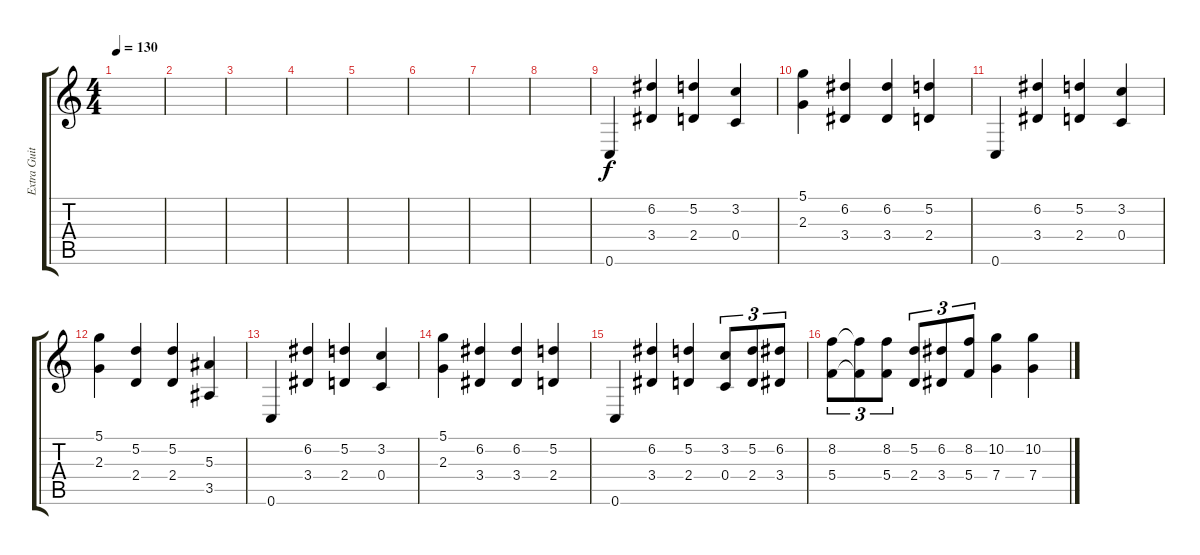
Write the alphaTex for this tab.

\track ("Extra Guitar #1" "Extra Guit") {instrument distortionguitar}
\staff {score tabs}
\tuning (D4 A3 F3 C3 G2 C2) {hide}
\ts (4 4)
\tempo 130
\clef g2
\ks c
|
|
|
|
|
|
|
|
0.6.4 (6.2 3.4).4 (5.2 2.4).4 (3.2 0.4).4 |
(5.1 2.3).4 (6.2 3.4).4 (6.2 3.4).4 (5.2 2.4).4 |
0.6.4 (6.2 3.4).4 (5.2 2.4).4 (3.2 0.4).4 |
(5.1 2.3).4 (5.2 2.4).4 (5.2 2.4).4 (5.3 3.5).4 |
0.6.4 (6.2 3.4).4 (5.2 2.4).4 (3.2 0.4).4 |
(5.1 2.3).4 (6.2 3.4).4 (6.2 3.4).4 (5.2 2.4).4 |
0.6.4 (6.2 3.4).4 (5.2 2.4).4 (3.2 0.4).8{tu (3 2)} (5.2 2.4).8{tu (3 2)} (6.2 3.4).8{tu (3 2)} |
(8.2 5.4).8{tu (3 2)} (8.2{t} 5.4{t}).8{tu (3 2)} (8.2 5.4).8{tu (3 2)} (5.2 2.4).8{tu (3 2)} (6.2 3.4).8{tu (3 2)} (8.2 5.4).8{tu (3 2)} (10.2 7.4).4 (10.2 7.4).4
